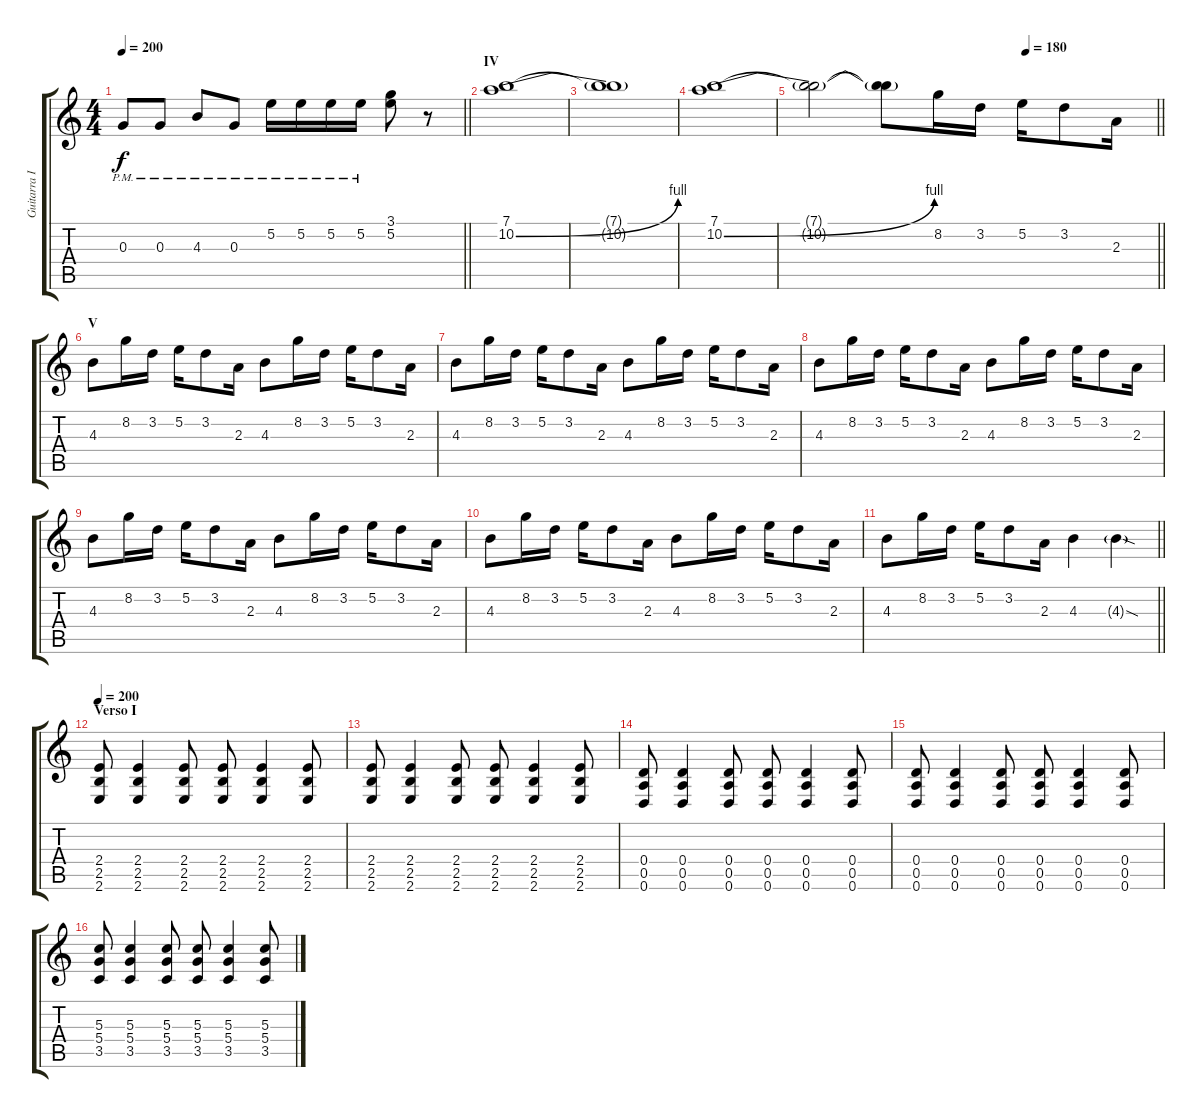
\track ("Guitarra II" "Guitarra I") {instrument distortionguitar}
\staff {score tabs}
\tuning (E4 B3 G3 D3 A2 D2) {hide}
\ts (4 4)
\tempo 200
\clef g2
\barLineRight lightlight
\ks c
0.3{pm}.8{dy f} 0.3{pm}.8 4.3{pm}.8 0.3{pm}.8 5.2{pm}.16 5.2{pm}.16 5.2{pm}.16 5.2{pm}.16 (3.1 5.2).8 r.8 |
\section ("" "IV")
(7.1 10.2{be (bend 0 0 60 4)}).1 |
(7.1{t} 10.2{t}).1 |
(7.1 10.2{be (bend 0 0 60 4)}).1 |
\tempo (180 0.625)
\barLineRight lightlight
(7.1{t} 10.2{t}).2 (7.1{t} 10.2{t}).8 8.2.16 3.2.16 5.2.16 3.2.8 2.3.16 |
\section ("" "V")
4.3.8 8.2.16 3.2.16 5.2.16 3.2.8 2.3.16 4.3.8 8.2.16 3.2.16 5.2.16 3.2.8 2.3.16 |
4.3.8 8.2.16 3.2.16 5.2.16 3.2.8 2.3.16 4.3.8 8.2.16 3.2.16 5.2.16 3.2.8 2.3.16 |
4.3.8 8.2.16 3.2.16 5.2.16 3.2.8 2.3.16 4.3.8 8.2.16 3.2.16 5.2.16 3.2.8 2.3.16 |
4.3.8 8.2.16 3.2.16 5.2.16 3.2.8 2.3.16 4.3.8 8.2.16 3.2.16 5.2.16 3.2.8 2.3.16 |
4.3.8 8.2.16 3.2.16 5.2.16 3.2.8 2.3.16 4.3.8 8.2.16 3.2.16 5.2.16 3.2.8 2.3.16 |
\barLineRight lightlight
4.3.8 8.2.16 3.2.16 5.2.16 3.2.8 2.3.16 4.3.4 4.3{sod g}.4 |
\section ("" "Verso I")
\tempo 200
(2.4 2.5 2.6).8 (2.4 2.5 2.6).4 (2.4 2.5 2.6).8 (2.4 2.5 2.6).8 (2.4 2.5 2.6).4 (2.4 2.5 2.6).8 |
(2.4 2.5 2.6).8 (2.4 2.5 2.6).4 (2.4 2.5 2.6).8 (2.4 2.5 2.6).8 (2.4 2.5 2.6).4 (2.4 2.5 2.6).8 |
(0.4 0.5 0.6).8 (0.4 0.5 0.6).4 (0.4 0.5 0.6).8 (0.4 0.5 0.6).8 (0.4 0.5 0.6).4 (0.4 0.5 0.6).8 |
(0.4 0.5 0.6).8 (0.4 0.5 0.6).4 (0.4 0.5 0.6).8 (0.4 0.5 0.6).8 (0.4 0.5 0.6).4 (0.4 0.5 0.6).8 |
(5.3 5.4 3.5).8 (5.3 5.4 3.5).4 (5.3 5.4 3.5).8 (5.3 5.4 3.5).8 (5.3 5.4 3.5).4 (5.3 5.4 3.5).8
